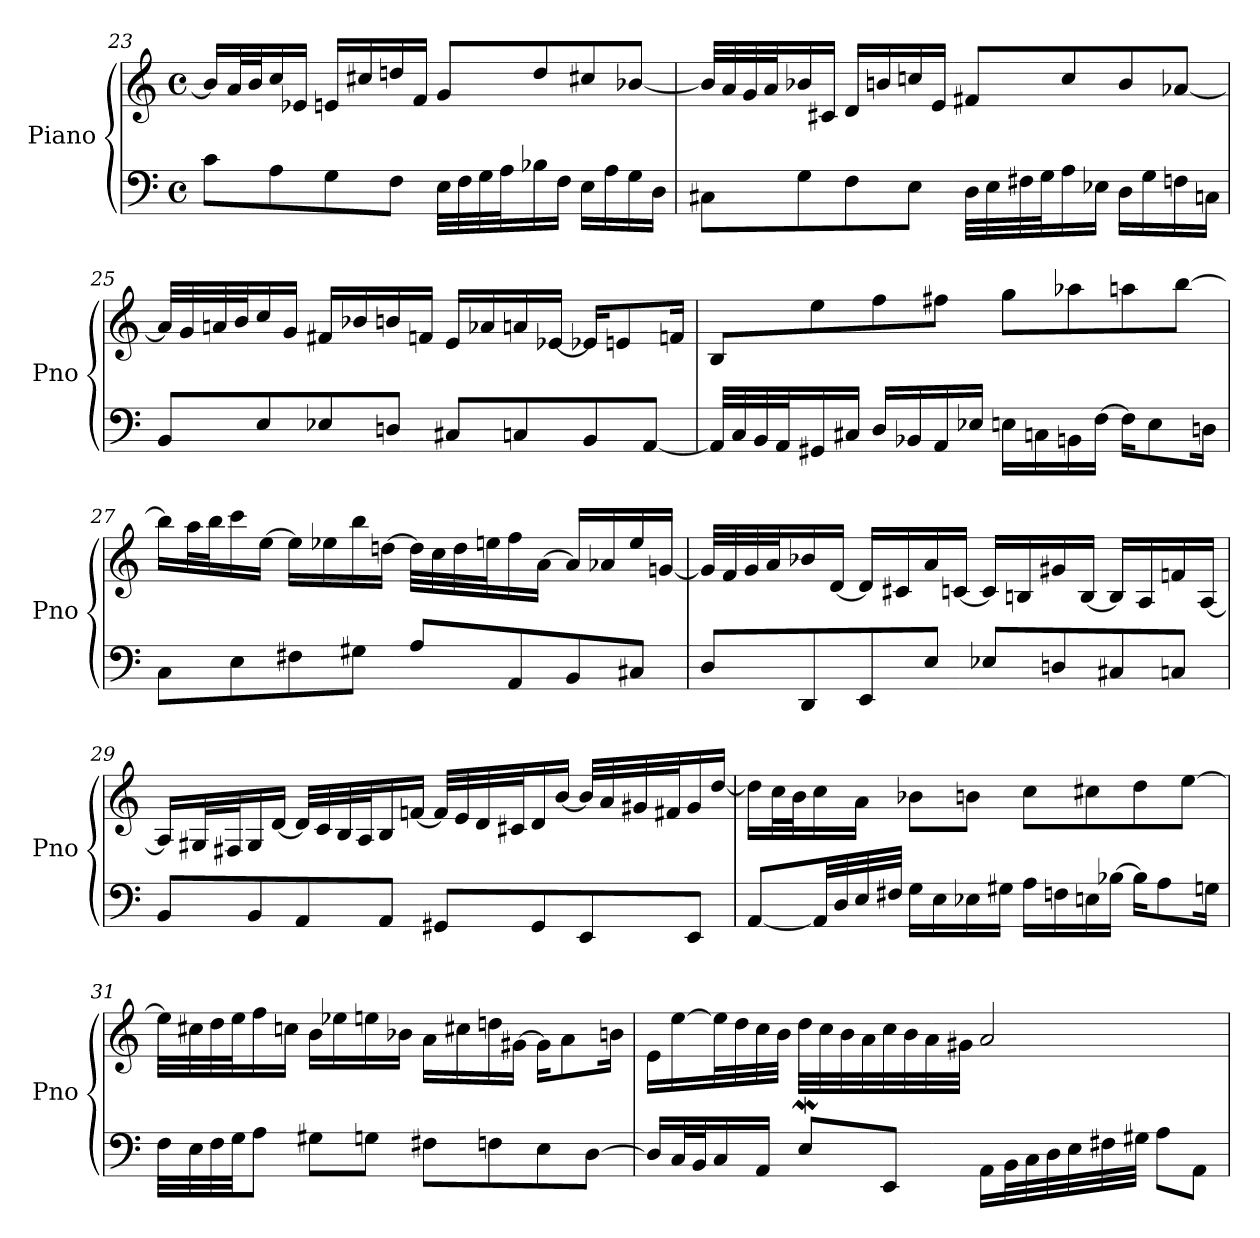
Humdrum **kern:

**kern	**kern
*part1	*part1
*staff2	*staff1
*I"Piano	*
*I'Pno	*
!!LO:PB:g=z
*clefF4	*clefG2
*k[]	*k[]
*M4/4	*M4/4
*met(c)	*met(c)
=23	=23
8c\L	16b/LL]
.	32a/L
.	32b/J
8A\	16cc/
.	16e-Xi/JJ
8G\	16e/LL
.	16cc#X/
8F\J	16ddn/
.	16f/JJ
32E\LLL	8g/L
32F\	.
32G\	.
32A\J	.
16B-X\	8dd/
16F\JJ	.
16E\LL	8cc#X/
16A\	.
16G\	[8b-X/J
16D\JJ	.
=24	=24
8C#X\L	32b-/LLL]
.	32a/
.	32g/
.	32a/J
8G\	16b-X/
.	16c#X/JJ
8F\	16d/LL
.	16bn/
8E\J	16ccn/
.	16e/JJ
32D\LLL	8f#X/L
32E\	.
32F#X\	.
32G\J	.
16A\	8cc/
16E-X\JJ	.
16D\LL	8b/
16G\	.
16Fn\	[8a-X/J
16Cn\JJ	.
!!LO:LB:g=z
=25	=25
8BB/L	32a-/LLL]
.	32g/
.	32an/
.	32b/J
8E/	16cc/
.	16g/JJ
8E-Xi/	16f#X/LL
.	16b-Xi/
8Dn/J	16b/
.	16fn/JJ
8C#X/L	16e/LL
.	16a-Xi/
8Cn/	16an/
.	[16e-Xi/JJ
8BB/	16e-Xi/KL]
.	8e/
[8AA/J	.
.	16fn/Jk
=26	=26
32AA/LLL]	8B/L
32C/	.
32BB/	.
32AA/J	.
16GG#X/	8ee\
16C#X/JJ	.
16D/LL	8ff\
16BB-X/	.
16AA/	8ff#X\J
16E-Xi/JJ	.
16E\LL	8gg\L
16Cn\	.
16BBn\	8aa-Xi\
[16F\JJ	.
16F\KL]	8aa\
8E\	.
.	[8bb\J
16Dn\Jk	.
!!LO:LB:g=z
=27	=27
8C\L	16bb\LL]
.	32aa\L
.	32bb\J
8E\	16ccc\
.	[16ee\JJ
8F#X\	16ee\LL]
.	16ee-Xi\
8G#X\J	16bb\
.	[16ddn\JJ
8A\L	32dd\LLL]
.	32cc\
.	32dd\
.	32ee\J
8AA/	16ff\
.	[16a\JJ
8BB/	16a/LL]
.	16a-Xi/
8C#X/J	16ee/
.	[16gn/JJ
=28	=28
8D/L	32g/LLL]
.	32f/
.	32g/
.	32a/J
8DD/	16b-X/
.	[16d/JJ
8EE/	16d/LL]
.	16c#X/
8E/J	16a/
.	[16cn/JJ
8E-Xi/L	16c/LL]
.	16Bn/
8Dn/	16g#X/
.	[16B/JJ
8C#X/	16B/LL]
.	16A/
8Cn/J	16fn/
.	[16A/JJ
!!LO:LB:g=z
=29	=29
8BB/L	16A/LL]
.	32G#X/L
.	32F#X/J
8BB/	16G#/
.	[16d/JJ
8AA/	32d/LLL]
.	32c/
.	32B/
.	32A/J
8AA/J	16B/
.	[16fn/JJ
8GG#X/L	32f/LLL]
.	32e/
.	32d/
.	32c#X/J
8GG#/	16d/
.	[16b/JJ
8EE/	32b/LLL]
.	32a/
.	32g#X/
.	32f#X/J
8EE/J	16g#/
.	[16dd/JJ
=30	=30
[8AA/L	16dd\LL]
.	32cc\L
.	32b\J
32AA/LL]	16cc\
32D/	.
32E/	16a\JJ
32F#X/JJJ	.
16G\LL	8b-X\L
16E\	.
16E-Xi\	8bn\J
16G#X\JJ	.
16A\LL	8cc\L
16Fn\	.
16E\	8cc#X\
[16B-X\JJ	.
16B-\KL]	8dd\
8A\	.
.	[8ee\J
16Gn\Jk	.
!!LO:LB:g=z
=31	=31
32F\LLL	32ee\LLL]
32E\	32cc#X\
32F\	32dd\
32G\JJ	32ee\J
8A\J	16ff\
.	16ccn\JJ
8G#X\L	16b\LL
.	16ee-Xi\
8Gn\J	16ee\
.	16b-X\JJ
8F#X\L	16a\LL
.	16cc#X\
8Fn\	16ddn\
.	[16g#X\JJ
8E\	16g#\KL]
.	8a\
[8D\J	.
.	16bn\Jk
=32	=32
16D/LL]	16e\LL
32C/L	[16ee\
32BB/J	.
16C/	32ee\L]
.	32dd\
16AA/JJ	32cc\
.	32b\JJJ
8EW/L	32dd\LLL
.	32cc\
.	32b\
.	32a\
8EE/J	32cc\
.	32b\
.	32a\
.	32g#X\JJJ
16AA\LL	2a/
32BB\L	.
32C\	.
32D\	.
32E\	.
32F#X\	.
32G#X\JJJ	.
8A\L	.
8AA\J	.
=	=
*-	*-
